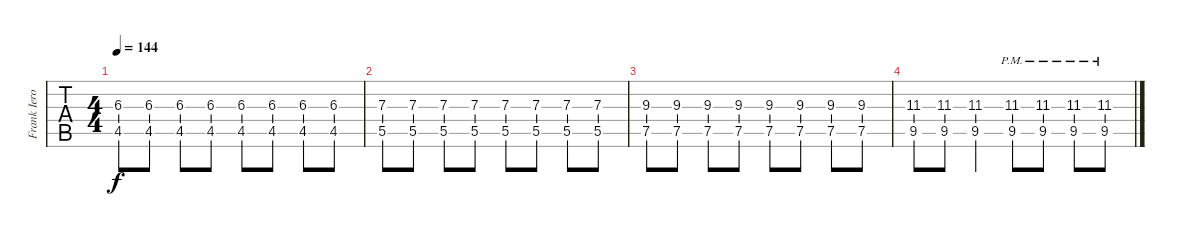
\track ("Frank Iero - Distortion" "Frank Iero") {instrument distortionguitar}
\staff {tabs}
\tuning (E4 B3 G3 D3 A2 E2) {hide}
\ts (4 4)
\tempo 144
\clef g2
\ks c
(6.3 4.5).8{dy f} (6.3 4.5).8 (6.3 4.5).8 (6.3 4.5).8 (6.3 4.5).8 (6.3 4.5).8 (6.3 4.5).8 (6.3 4.5).8 |
(7.3 5.5).8 (7.3 5.5).8 (7.3 5.5).8 (7.3 5.5).8 (7.3 5.5).8 (7.3 5.5).8 (7.3 5.5).8 (7.3 5.5).8 |
(9.3 7.5).8 (9.3 7.5).8 (9.3 7.5).8 (9.3 7.5).8 (9.3 7.5).8 (9.3 7.5).8 (9.3 7.5).8 (9.3 7.5).8 |
(11.3 9.5).8 (11.3 9.5).8 (11.3 9.5).4 (11.3{pm} 9.5{pm}).8 (11.3{pm} 9.5{pm}).8 (11.3{pm} 9.5{pm}).8 (11.3{pm} 9.5{pm}).8
